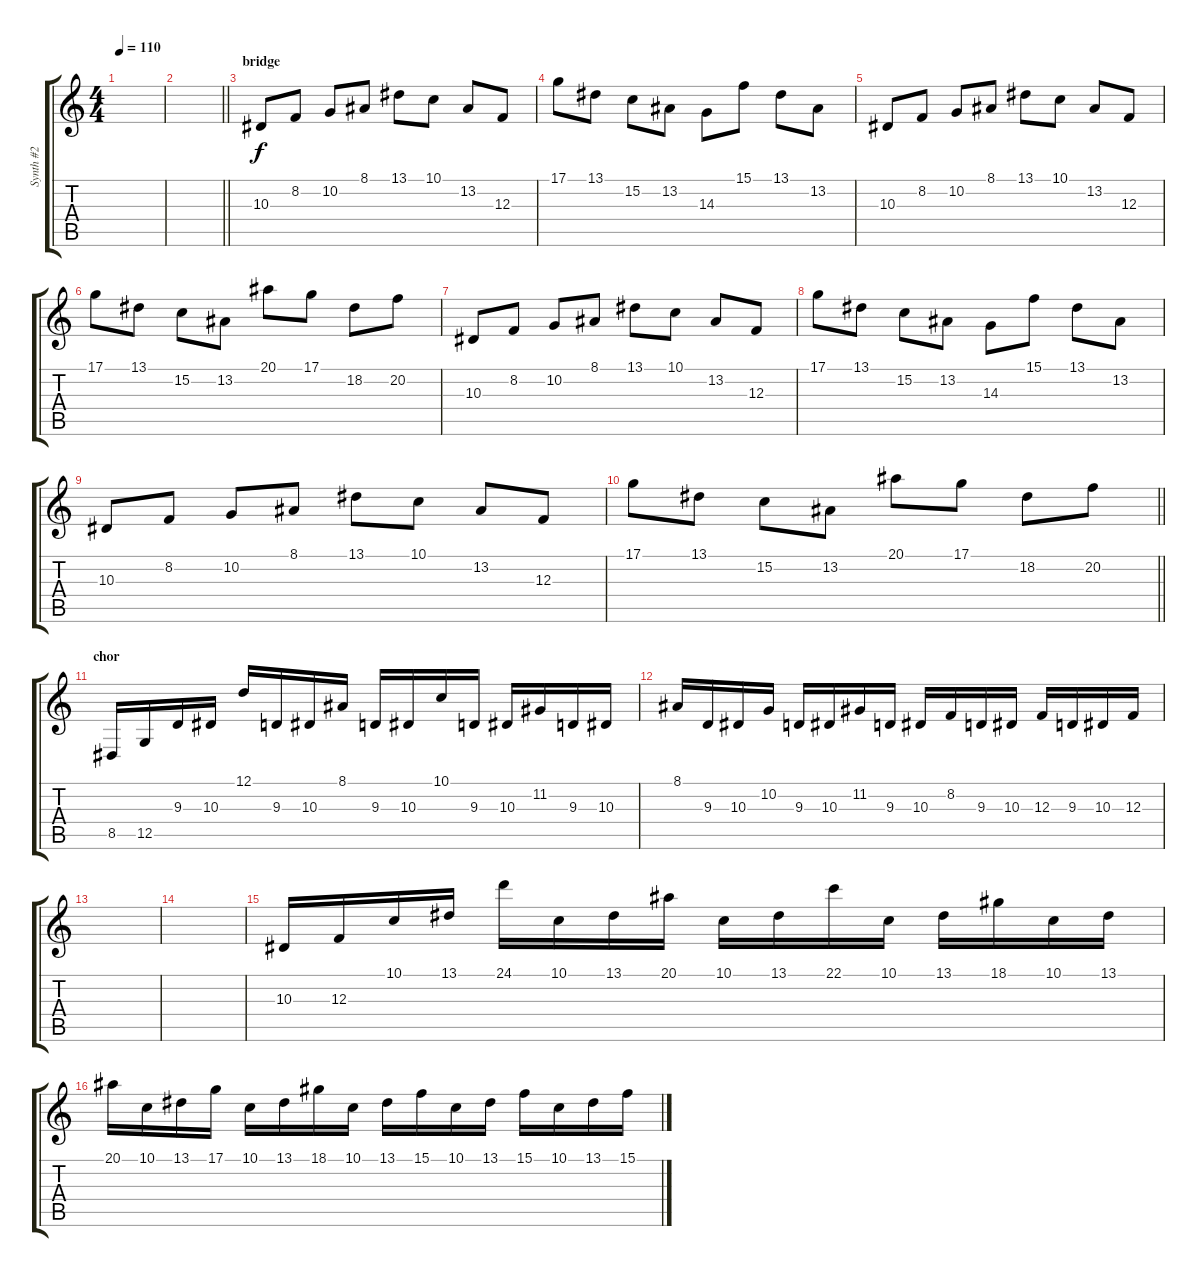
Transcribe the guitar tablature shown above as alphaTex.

\track ("Synth #2" "Synth #2") {instrument fx3crystal}
\staff {score tabs}
\tuning (D4 A3 F3 C3 G2 D2) {hide}
\ts (4 4)
\tempo 110
\clef g2
\ks c
|
\barLineRight lightlight
|
\section ("" "bridge")
10.3.8 8.2.8 10.2.8 8.1.8 13.1.8 10.1.8 13.2.8 12.3.8 |
17.1.8 13.1.8 15.2.8 13.2.8 14.3.8 15.1.8 13.1.8 13.2.8 |
10.3.8 8.2.8 10.2.8 8.1.8 13.1.8 10.1.8 13.2.8 12.3.8 |
17.1.8 13.1.8 15.2.8 13.2.8 20.1.8 17.1.8 18.2.8 20.2.8 |
10.3.8 8.2.8 10.2.8 8.1.8 13.1.8 10.1.8 13.2.8 12.3.8 |
17.1.8 13.1.8 15.2.8 13.2.8 14.3.8 15.1.8 13.1.8 13.2.8 |
10.3.8 8.2.8 10.2.8 8.1.8 13.1.8 10.1.8 13.2.8 12.3.8 |
\barLineRight lightlight
17.1.8 13.1.8 15.2.8 13.2.8 20.1.8 17.1.8 18.2.8 20.2.8 |
\section ("" "chor")
8.5.16 12.5.16 9.3.16 10.3.16 12.1.16 9.3.16 10.3.16 8.1.16 9.3.16 10.3.16 10.1.16 9.3.16 10.3.16 11.2.16 9.3.16 10.3.16 |
8.1.16 9.3.16 10.3.16 10.2.16 9.3.16 10.3.16 11.2.16 9.3.16 10.3.16 8.2.16 9.3.16 10.3.16 12.3.16 9.3.16 10.3.16 12.3.16 |
|
|
10.3.16 12.3.16 10.1.16 13.1.16 24.1.16 10.1.16 13.1.16 20.1.16 10.1.16 13.1.16 22.1.16 10.1.16 13.1.16 18.1.16 10.1.16 13.1.16 |
20.1.16 10.1.16 13.1.16 17.1.16 10.1.16 13.1.16 18.1.16 10.1.16 13.1.16 15.1.16 10.1.16 13.1.16 15.1.16 10.1.16 13.1.16 15.1.16
